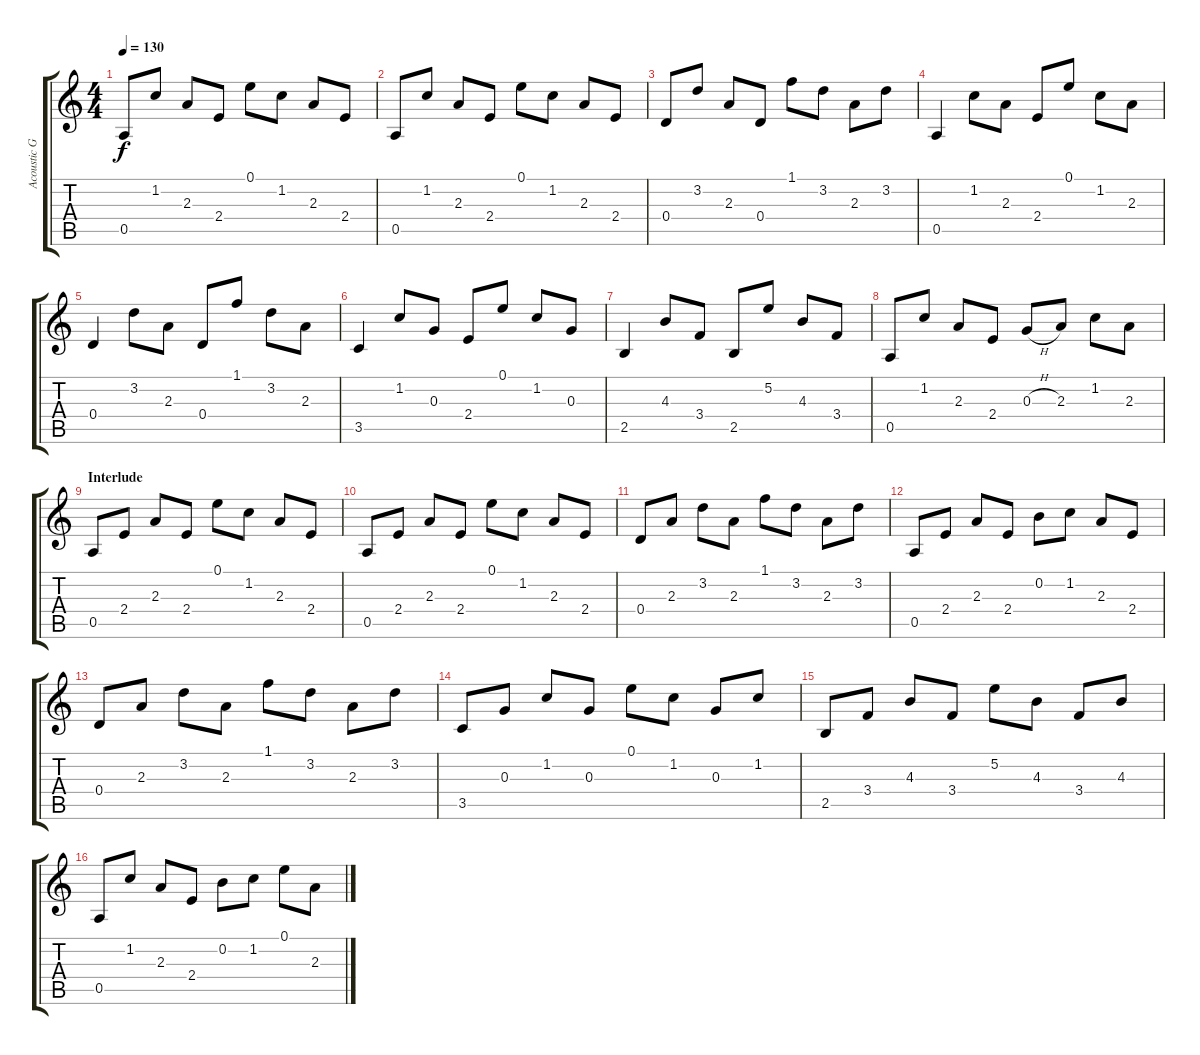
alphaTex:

\track ("Acoustic Guitar" "Acoustic G") {instrument acousticguitarsteel}
\staff {score tabs}
\tuning (E4 B3 G3 D3 A2 E2) {hide}
\ts (4 4)
\tempo 130
\clef g2
\ks c
0.5.8{dy f} 1.2.8 2.3.8 2.4.8 0.1.8 1.2.8 2.3.8 2.4.8 |
0.5.8 1.2.8 2.3.8 2.4.8 0.1.8 1.2.8 2.3.8 2.4.8 |
0.4.8 3.2.8 2.3.8 0.4.8 1.1.8 3.2.8 2.3.8 3.2.8 |
0.5.4 1.2.8 2.3.8 2.4.8 0.1.8 1.2.8 2.3.8 |
0.4.4 3.2.8 2.3.8 0.4.8 1.1.8 3.2.8 2.3.8 |
3.5.4 1.2.8 0.3.8 2.4.8 0.1.8 1.2.8 0.3.8 |
2.5.4 4.3.8 3.4.8 2.5.8 5.2.8 4.3.8 3.4.8 |
0.5.8 1.2.8 2.3.8 2.4.8 0.3{h}.8 2.3.8 1.2.8 2.3.8 |
\section ("" "Interlude")
0.5.8 2.4.8 2.3.8 2.4.8 0.1.8 1.2.8 2.3.8 2.4.8 |
0.5.8 2.4.8 2.3.8 2.4.8 0.1.8 1.2.8 2.3.8 2.4.8 |
0.4.8 2.3.8 3.2.8 2.3.8 1.1.8 3.2.8 2.3.8 3.2.8 |
0.5.8 2.4.8 2.3.8 2.4.8 0.2.8 1.2.8 2.3.8 2.4.8 |
0.4.8 2.3.8 3.2.8 2.3.8 1.1.8 3.2.8 2.3.8 3.2.8 |
3.5.8 0.3.8 1.2.8 0.3.8 0.1.8 1.2.8 0.3.8 1.2.8 |
2.5.8 3.4.8 4.3.8 3.4.8 5.2.8 4.3.8 3.4.8 4.3.8 |
0.5.8 1.2.8 2.3.8 2.4.8 0.2.8 1.2.8 0.1.8 2.3.8
